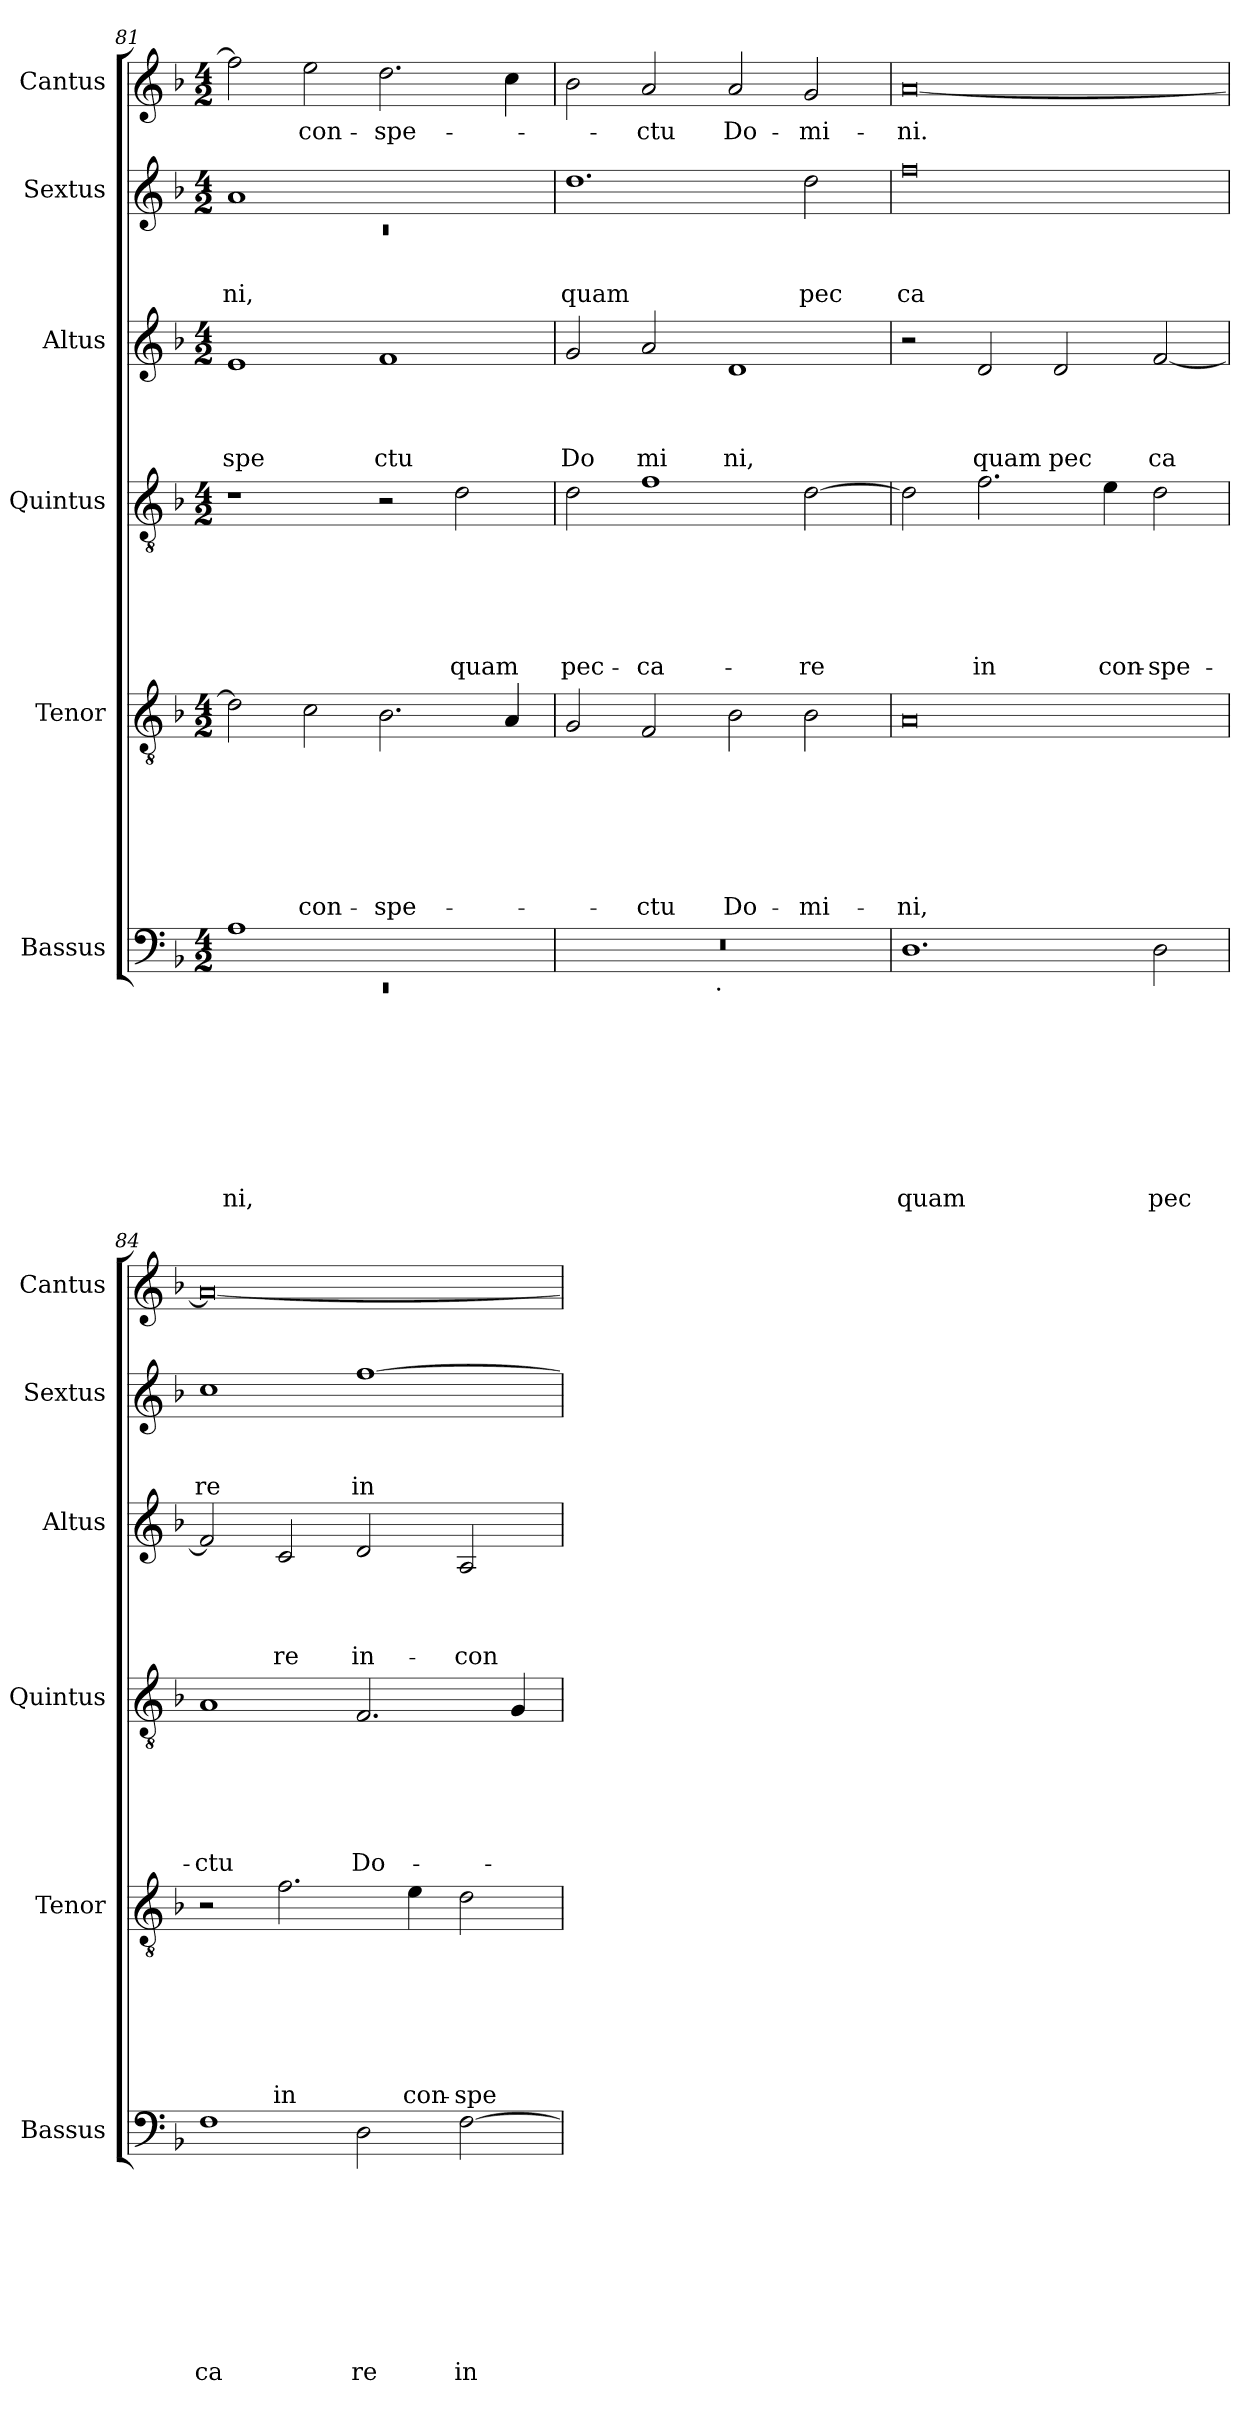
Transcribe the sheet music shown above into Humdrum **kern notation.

**kern	**text	**text	**text	**text	**text	**text	**text	**text	**text	**kern	**text	**text	**text	**text	**text	**text	**text	**kern	**text	**text	**text	**text	**text	**text	**kern	**text	**text	**text	**text	**kern	**text	**text	**text	**kern	**text
*part6	*part6	*part6	*part6	*part6	*part6	*part6	*part6	*part6	*part6	*part5	*part5	*part5	*part5	*part5	*part5	*part5	*part5	*part4	*part4	*part4	*part4	*part4	*part4	*part4	*part3	*part3	*part3	*part3	*part3	*part2	*part2	*part2	*part2	*part1	*part1
*staff6	*staff6	*staff6	*staff6	*staff6	*staff6	*staff6	*staff6	*staff6	*staff6	*staff5	*staff5	*staff5	*staff5	*staff5	*staff5	*staff5	*staff5	*staff4	*staff4	*staff4	*staff4	*staff4	*staff4	*staff4	*staff3	*staff3	*staff3	*staff3	*staff3	*staff2	*staff2	*staff2	*staff2	*staff1	*staff1
*I"Bassus	*	*	*	*	*	*	*	*	*	*I"Tenor	*	*	*	*	*	*	*	*I"Quintus	*	*	*	*	*	*	*I"Altus	*	*	*	*	*I"Sextus	*	*	*	*I"Cantus	*
*I'Bassus	*	*	*	*	*	*	*	*	*	*I'Tenor	*	*	*	*	*	*	*	*I'Quintus	*	*	*	*	*	*	*I'Altus	*	*	*	*	*I'Sextus	*	*	*	*I'Cantus	*
*clefF4	*	*	*	*	*	*	*	*	*	*clefGv2	*	*	*	*	*	*	*	*clefGv2	*	*	*	*	*	*	*clefG2	*	*	*	*	*clefG2	*	*	*	*clefG2	*
*k[b-]	*	*	*	*	*	*	*	*	*	*k[b-]	*	*	*	*	*	*	*	*k[b-]	*	*	*	*	*	*	*k[b-]	*	*	*	*	*k[b-]	*	*	*	*k[b-]	*
*F:	*	*	*	*	*	*	*	*	*	*F:	*	*	*	*	*	*	*	*F:	*	*	*	*	*	*	*F:	*	*	*	*	*F:	*	*	*	*F:	*
*M4/2	*	*	*	*	*	*	*	*	*	*M4/2	*	*	*	*	*	*	*	*M4/2	*	*	*	*	*	*	*M4/2	*	*	*	*	*M4/2	*	*	*	*M4/2	*
=81	=81	=81	=81	=81	=81	=81	=81	=81	=81	=81	=81	=81	=81	=81	=81	=81	=81	=81	=81	=81	=81	=81	=81	=81	=81	=81	=81	=81	=81	=81	=81	=81	=81	=81	=81
*^	*	*	*	*	*	*	*	*	*	*	*	*	*	*	*	*	*	*	*	*	*	*	*	*	*	*	*	*	*	*^	*	*	*	*	*
!	!LO:N:vis=1	!	!	!	!	!	!	!	!	!LO:LY:b	!	!	!	!	!	!	!	!	!	!	!	!	!	!	!	!	!	!	!	!LO:LY:b	!	!LO:N:vis=1	!	!	!LO:LY:b	!	!
1A	0rEE	.	.	.	.	.	.	.	.	ni,	2d\]	.	.	.	.	.	.	.	1r	.	.	.	.	.	.	1e	.	.	.	spe	1a	0rc	.	.	ni,	2ff\]	.
!	!	!	!	!	!	!	!	!	!	!	!	!	!	!	!	!	!	!LO:LY:b	!	!	!	!	!	!	!	!	!	!	!	!	!	!	!	!	!	!	!LO:LY:b
.	.	.	.	.	.	.	.	.	.	.	2c\	.	.	.	.	.	.	con-	.	.	.	.	.	.	.	.	.	.	.	.	.	.	.	.	.	2ee\	con-
!	!	!	!	!	!	!	!	!	!	!	!	!	!	!	!	!	!	!LO:LY:b	!	!	!	!	!	!	!	!	!	!	!	!LO:LY:b	!	!	!	!	!	!	!LO:LY:b
1ryy	.	.	.	.	.	.	.	.	.	.	2.B-\	.	.	.	.	.	.	-spe-	2r	.	.	.	.	.	.	1f	.	.	.	ctu	1ryy	.	.	.	.	2.dd\	-spe-
!	!	!	!	!	!	!	!	!	!	!	!	!	!	!	!	!	!	!	!	!	!	!	!	!	!LO:LY:b	!	!	!	!	!	!	!	!	!	!	!	!
.	.	.	.	.	.	.	.	.	.	.	.	.	.	.	.	.	.	.	2d\	.	.	.	.	.	quam	.	.	.	.	.	.	.	.	.	.	.	.
.	.	.	.	.	.	.	.	.	.	.	4A/	.	.	.	.	.	.	.	.	.	.	.	.	.	.	.	.	.	.	.	.	.	.	.	.	4cc\	.
*	*	*	*	*	*	*	*	*	*	*	*	*	*	*	*	*	*	*	*	*	*	*	*	*	*	*	*	*	*	*	*v	*v	*	*	*	*	*
=82!	=82!	=82!	=82!	=82!	=82!	=82!	=82!	=82!	=82!	=82!	=82!	=82!	=82!	=82!	=82!	=82!	=82!	=82!	=82!	=82!	=82!	=82!	=82!	=82!	=82!	=82!	=82!	=82!	=82!	=82!	=82!	=82!	=82!	=82!	=82!	=82!
!	!	!	!	!	!	!	!	!	!	!	!	!	!	!	!	!	!	!	!	!	!	!	!	!	!LO:LY:b	!	!	!	!	!LO:LY:b	!	!	!	!LO:LY:b	!	!
0r	2ryy	.	.	.	.	.	.	.	.	.	2G/	.	.	.	.	.	.	.	2d\	.	.	.	.	.	pec-	2g/	.	.	.	Do	1.dd	.	.	quam	2b-\	.
!	!	!	!	!	!	!	!	!	!	!	!	!	!	!	!	!	!	!LO:LY:b	!	!	!	!	!	!	!LO:LY:b	!	!	!	!	!LO:LY:b	!	!	!	!	!	!LO:LY:b
.	4...ryy	.	.	.	.	.	.	.	.	.	2F/	.	.	.	.	.	.	-ctu	1f	.	.	.	.	.	-ca-	2a/	.	.	.	mi	.	.	.	.	2a/	-ctu
!	!LO:TX:b:t=.	!	!	!	!	!	!	!	!	!	!	!	!	!	!	!	!	!	!	!	!	!	!	!	!	!	!	!	!	!	!	!	!	!	!	!
.	1ryy	.	.	.	.	.	.	.	.	.	.	.	.	.	.	.	.	.	.	.	.	.	.	.	.	.	.	.	.	.	.	.	.	.	.	.
!	!	!	!	!	!	!	!	!	!	!	!	!	!	!	!	!	!	!LO:LY:b	!	!	!	!	!	!	!	!	!	!	!	!LO:LY:b	!	!	!	!	!	!LO:LY:b
.	.	.	.	.	.	.	.	.	.	.	2B-\	.	.	.	.	.	.	Do-	.	.	.	.	.	.	.	1d	.	.	.	ni,	.	.	.	.	2a/	Do-
!	!	!	!	!	!	!	!	!	!	!	!	!	!	!	!	!	!	!LO:LY:b	!	!	!	!	!	!	!LO:LY:b	!	!	!	!	!	!	!	!	!LO:LY:b	!	!LO:LY:b
.	.	.	.	.	.	.	.	.	.	.	2B-\	.	.	.	.	.	.	-mi-	[>2d\	.	.	.	.	.	-re	.	.	.	.	.	2dd\	.	.	pec	2g/	-mi-
.	32ryy	.	.	.	.	.	.	.	.	.	.	.	.	.	.	.	.	.	.	.	.	.	.	.	.	.	.	.	.	.	.	.	.	.	.	.
=83!	=83!	=83!	=83!	=83!	=83!	=83!	=83!	=83!	=83!	=83!	=83!	=83!	=83!	=83!	=83!	=83!	=83!	=83!	=83!	=83!	=83!	=83!	=83!	=83!	=83!	=83!	=83!	=83!	=83!	=83!	=83!	=83!	=83!	=83!	=83!	=83!
!	!	!	!	!	!	!	!	!	!	!LO:LY:b	!	!	!	!	!	!	!	!LO:LY:b	!	!	!	!	!	!	!	!	!	!	!	!	!	!	!	!LO:LY:b	!	!LO:LY:b
*v	*v	*	*	*	*	*	*	*	*	*	*	*	*	*	*	*	*	*	*	*	*	*	*	*	*	*	*	*	*	*	*	*	*	*	*	*
1.D	.	.	.	.	.	.	.	.	quam	0A	.	.	.	.	.	.	-ni,	2d\]	.	.	.	.	.	.	2r	.	.	.	.	0ff	.	.	ca	[<0a	-ni.
!	!	!	!	!	!	!	!	!	!	!	!	!	!	!	!	!	!	!	!	!	!	!	!	!LO:LY:b	!	!	!	!	!LO:LY:b	!	!	!	!	!	!
.	.	.	.	.	.	.	.	.	.	.	.	.	.	.	.	.	.	2.f\	.	.	.	.	.	in	2d/	.	.	.	quam	.	.	.	.	.	.
!	!	!	!	!	!	!	!	!	!	!	!	!	!	!	!	!	!	!	!	!	!	!	!	!	!	!	!	!	!LO:LY:b	!	!	!	!	!	!
.	.	.	.	.	.	.	.	.	.	.	.	.	.	.	.	.	.	.	.	.	.	.	.	.	2d/	.	.	.	pec	.	.	.	.	.	.
!	!	!	!	!	!	!	!	!	!	!	!	!	!	!	!	!	!	!	!	!	!	!	!	!LO:LY:b	!	!	!	!	!	!	!	!	!	!	!
.	.	.	.	.	.	.	.	.	.	.	.	.	.	.	.	.	.	4e\	.	.	.	.	.	con-	.	.	.	.	.	.	.	.	.	.	.
!	!	!	!	!	!	!	!	!	!LO:LY:b	!	!	!	!	!	!	!	!	!	!	!	!	!	!	!LO:LY:b	!	!	!	!	!LO:LY:b	!	!	!	!	!	!
2D\	.	.	.	.	.	.	.	.	pec	.	.	.	.	.	.	.	.	2d\	.	.	.	.	.	-spe-	[<2f/	.	.	.	ca	.	.	.	.	.	.
=84!	=84!	=84!	=84!	=84!	=84!	=84!	=84!	=84!	=84!	=84!	=84!	=84!	=84!	=84!	=84!	=84!	=84!	=84!	=84!	=84!	=84!	=84!	=84!	=84!	=84!	=84!	=84!	=84!	=84!	=84!	=84!	=84!	=84!	=84!	=84!
!	!	!	!	!	!	!	!	!	!LO:LY:b	!	!	!	!	!	!	!	!	!	!	!	!	!	!	!LO:LY:b	!	!	!	!	!	!	!	!	!LO:LY:b	!	!
1F	.	.	.	.	.	.	.	.	ca	2r	.	.	.	.	.	.	.	1A	.	.	.	.	.	-ctu	2f/]	.	.	.	.	1cc	.	.	re	0a_	.
!	!	!	!	!	!	!	!	!	!	!	!	!	!	!	!	!	!LO:LY:b	!	!	!	!	!	!	!	!	!	!	!	!LO:LY:b	!	!	!	!	!	!
.	.	.	.	.	.	.	.	.	.	2.f\	.	.	.	.	.	.	in	.	.	.	.	.	.	.	2c/	.	.	.	re	.	.	.	.	.	.
!	!	!	!	!	!	!	!	!	!LO:LY:b	!	!	!	!	!	!	!	!	!	!	!	!	!	!	!LO:LY:b	!	!	!	!	!LO:LY:b	!	!	!	!LO:LY:b	!	!
2D\	.	.	.	.	.	.	.	.	re	.	.	.	.	.	.	.	.	2.F/	.	.	.	.	.	Do-	2d/	.	.	.	in-	[>1ff	.	.	in	.	.
!	!	!	!	!	!	!	!	!	!	!	!	!	!	!	!	!	!LO:LY:b	!	!	!	!	!	!	!	!	!	!	!	!	!	!	!	!	!	!
.	.	.	.	.	.	.	.	.	.	4e\	.	.	.	.	.	.	con-	.	.	.	.	.	.	.	.	.	.	.	.	.	.	.	.	.	.
!	!	!	!	!	!	!	!	!	!LO:LY:b	!	!	!	!	!	!	!	!LO:LY:b	!	!	!	!	!	!	!	!	!	!	!	!LO:LY:b	!	!	!	!	!	!
[>2F\	.	.	.	.	.	.	.	.	in	2d\	.	.	.	.	.	.	-spe-	.	.	.	.	.	.	.	2A/	.	.	.	-con	.	.	.	.	.	.
.	.	.	.	.	.	.	.	.	.	.	.	.	.	.	.	.	.	4G/	.	.	.	.	.	.	.	.	.	.	.	.	.	.	.	.	.
=!	=!	=!	=!	=!	=!	=!	=!	=!	=!	=!	=!	=!	=!	=!	=!	=!	=!	=!	=!	=!	=!	=!	=!	=!	=!	=!	=!	=!	=!	=!	=!	=!	=!	=!	=!
*-	*-	*-	*-	*-	*-	*-	*-	*-	*-	*-	*-	*-	*-	*-	*-	*-	*-	*-	*-	*-	*-	*-	*-	*-	*-	*-	*-	*-	*-	*-	*-	*-	*-	*-	*-
